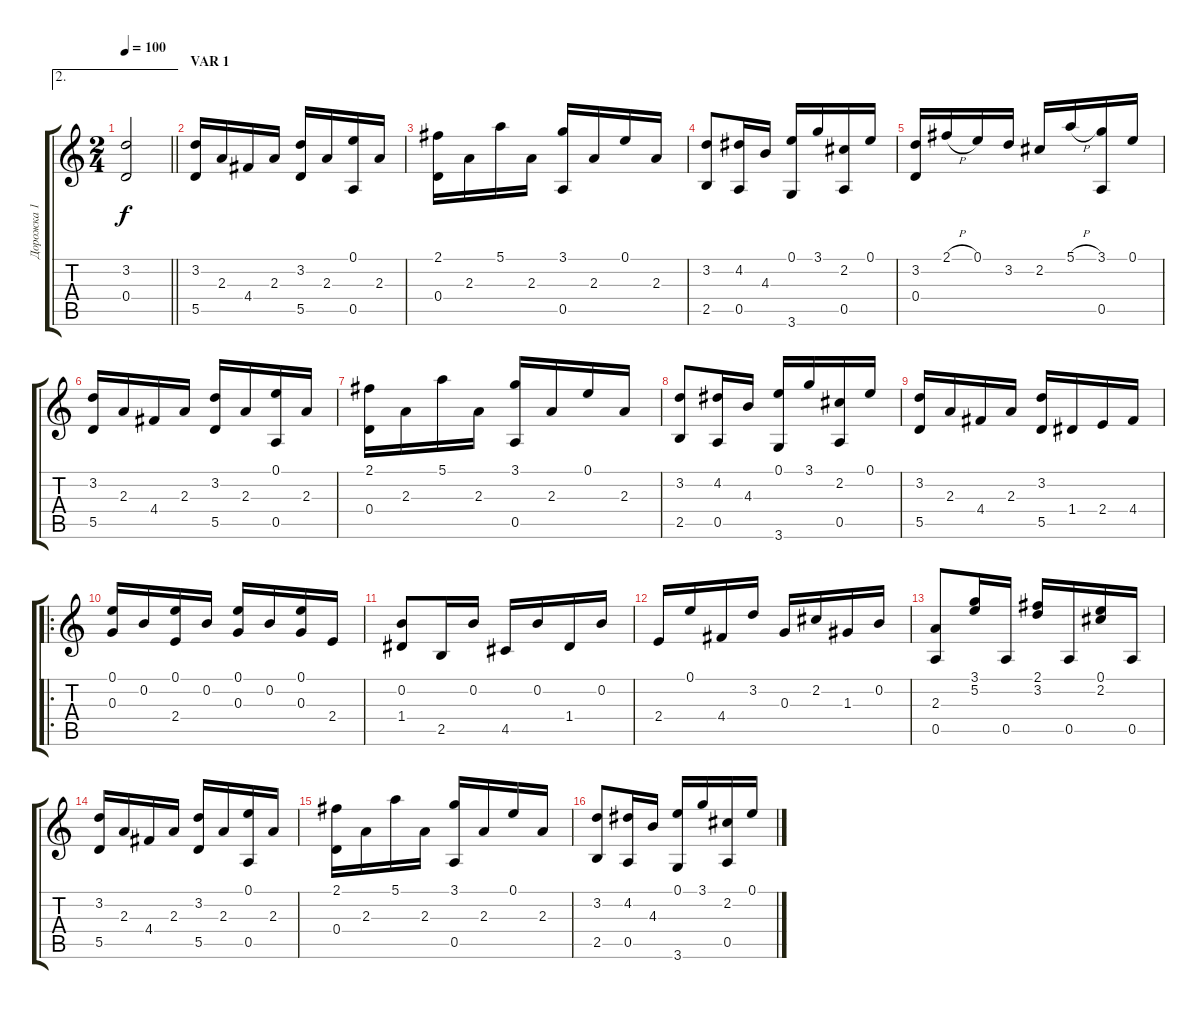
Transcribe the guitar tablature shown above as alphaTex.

\track ("Дорожка 1" "Дорожка 1") {instrument acousticguitarnylon}
\staff {score tabs}
\tuning (E4 B3 G3 D3 A2 E2) {hide}
\ae 2
\ts (2 4)
\tempo 100
\clef g2
\barLineRight lightlight
\ks c
(3.2 0.4).2{dy f} |
\section ("" "VAR 1")
(3.2 5.5).16 2.3.16 4.4.16 2.3.16 (3.2 5.5).16 2.3.16 (0.1 0.5).16 2.3.16 |
(2.1 0.4).16 2.3.16 5.1.16 2.3.16 (3.1 0.5).16 2.3.16 0.1.16 2.3.16 |
(3.2 2.5).8 (4.2 0.5).16 4.3.16 (0.1 3.6).16 3.1.16 (2.2 0.5).16 0.1.16 |
(3.2 0.4).16 2.1{h}.16 0.1.16 3.2.16 2.2.16 5.1{h}.16 (3.1 0.5).16 0.1.16 |
(3.2 5.5).16 2.3.16 4.4.16 2.3.16 (3.2 5.5).16 2.3.16 (0.1 0.5).16 2.3.16 |
(2.1 0.4).16 2.3.16 5.1.16 2.3.16 (3.1 0.5).16 2.3.16 0.1.16 2.3.16 |
(3.2 2.5).8 (4.2 0.5).16 4.3.16 (0.1 3.6).16 3.1.16 (2.2 0.5).16 0.1.16 |
(3.2 5.5).16 2.3.16 4.4.16 2.3.16 (3.2 5.5).16 1.4.16 2.4.16 4.4.16 |
\ro
(0.1 0.3).16 0.2.16 (0.1 2.4).16 0.2.16 (0.1 0.3).16 0.2.16 (0.1 0.3).16 2.4.16 |
(0.2 1.4).8 2.5.16 0.2.16 4.5.16 0.2.16 1.4.16 0.2.16 |
2.4.16 0.1.16 4.4.16 3.2.16 0.3.16 2.2.16 1.3.16 0.2.16 |
(2.3 0.5).8 (3.1 5.2).16 0.5.16 (2.1 3.2).16 0.5.16 (0.1 2.2).16 0.5.16 |
(3.2 5.5).16 2.3.16 4.4.16 2.3.16 (3.2 5.5).16 2.3.16 (0.1 0.5).16 2.3.16 |
(2.1 0.4).16 2.3.16 5.1.16 2.3.16 (3.1 0.5).16 2.3.16 0.1.16 2.3.16 |
(3.2 2.5).8 (4.2 0.5).16 4.3.16 (0.1 3.6).16 3.1.16 (2.2 0.5).16 0.1.16
